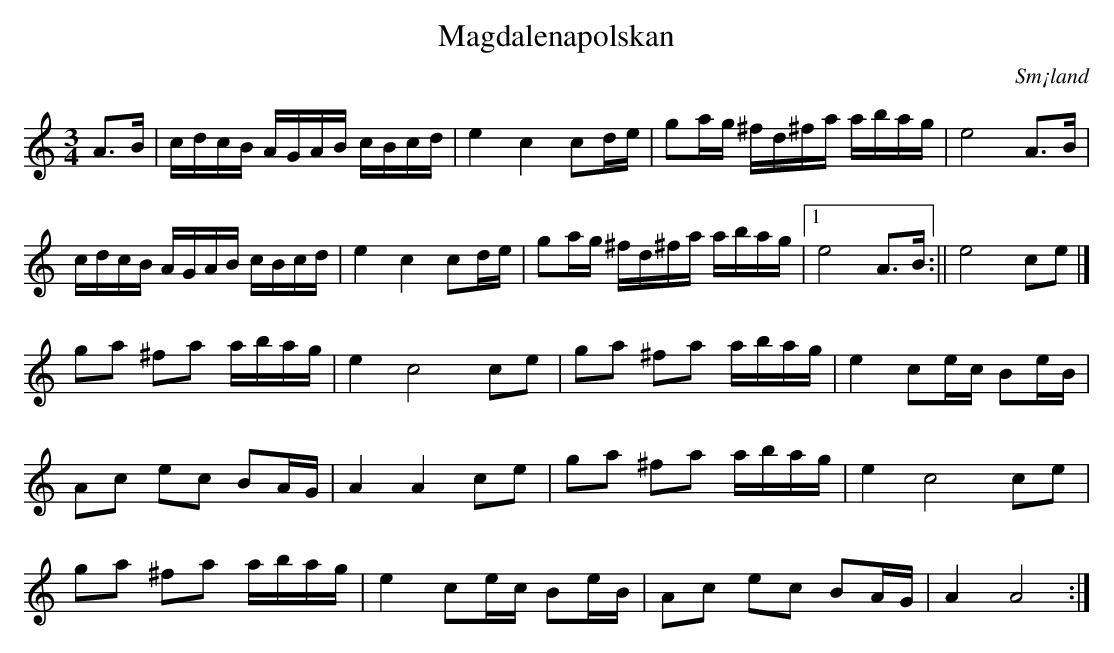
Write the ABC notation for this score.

X:1
T:Magdalenapolskan
O:Sm¡land
M:3/4
L:1/16
K:Am
A3B | cdcB AGAB  cBcd | e4 c4   c2de | g2ag ^fd^fa abag |  e8 A3B         |
      cdcB AGAB  cBcd | e4 c4   c2de | g2ag ^fd^fa abag |1 e8 A3B       :|| 2 e8 c2e2|]
      g2a2 ^f2a2 abag | e4 c8   c2e2 | g2a2 ^f2a2  abag |  e4 c2ec B2eB   |
      A2c2 e2c2  B2AG | A4 A4   c2e2 | g2a2 ^f2a2  abag |  e4 c8   c2e2   |
      g2a2 ^f2a2 abag | e4 c2ec B2eB | A2c2 e2c2   B2AG |  A4 A8         :|
